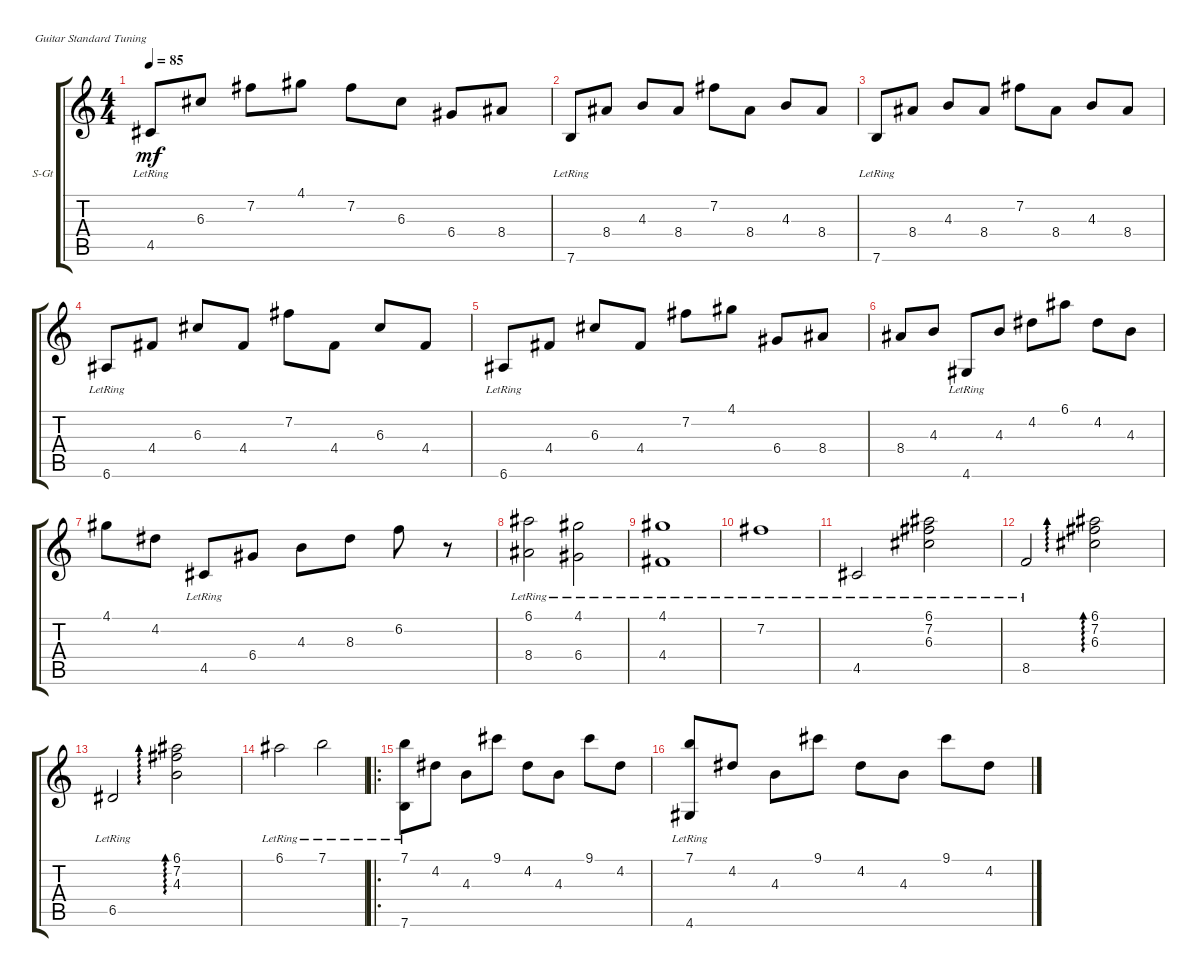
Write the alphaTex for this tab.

\defaultSystemsLayout 4
\bracketExtendMode groupsimilarinstruments
\firstSystemTrackNameOrientation horizontal
\otherSystemsTrackNameOrientation horizontal
\track ("Steel Guitar" "S-Gt") {instrument acousticguitarsteel}
\staff {score tabs}
\tuning (E4 B3 G3 D3 A2 E2)
\ts (4 4)
\tempo 85
\clef g2
\ks c
4.5{lr}.8{dy mf} 6.3.8 7.2.8 4.1.8 7.2.8 6.3.8 6.4.8 8.4.8 |
7.6{lr}.8 8.4.8 4.3.8 8.4.8 7.2.8 8.4.8 4.3.8 8.4.8 |
7.6{lr}.8 8.4.8 4.3.8 8.4.8 7.2.8 8.4.8 4.3.8 8.4.8 |
6.6{lr}.8 4.4.8 6.3.8 4.4.8 7.2.8 4.4.8 6.3.8 4.4.8 |
6.6{lr}.8 4.4.8 6.3.8 4.4.8 7.2.8 4.1.8 6.4.8 8.4.8 |
8.4.8 4.3.8 4.6{lr}.8 4.3.8 4.2.8 6.1.8 4.2.8 4.3.8 |
4.1.8 4.2.8 4.5{lr}.8 6.4.8 4.3.8 8.3.8 6.2.8 r.8 |
(8.4{lr} 6.1{lr}).2 (6.4{lr} 4.1{lr}).2 |
(4.4{lr} 4.1{lr}).1 |
7.2{lr}.1 |
4.5{lr}.2 (6.3{lr} 7.2{lr} 6.1{lr}).2 |
8.5{lr}.2 (6.3 7.2 6.1).2{ad 0} |
6.5{lr}.2 (4.3 7.2 6.1).2{ad 0} |
6.1{lr}.2 7.1{lr}.2 |
\ro
(7.1{lr} 7.6{lr}).8 4.2.8 4.3.8 9.1.8 4.2.8 4.3.8 9.1.8 4.2.8 |
(4.6{lr} 7.1{lr}).8 4.2.8 4.3.8 9.1.8 4.2.8 4.3.8 9.1.8 4.2.8
